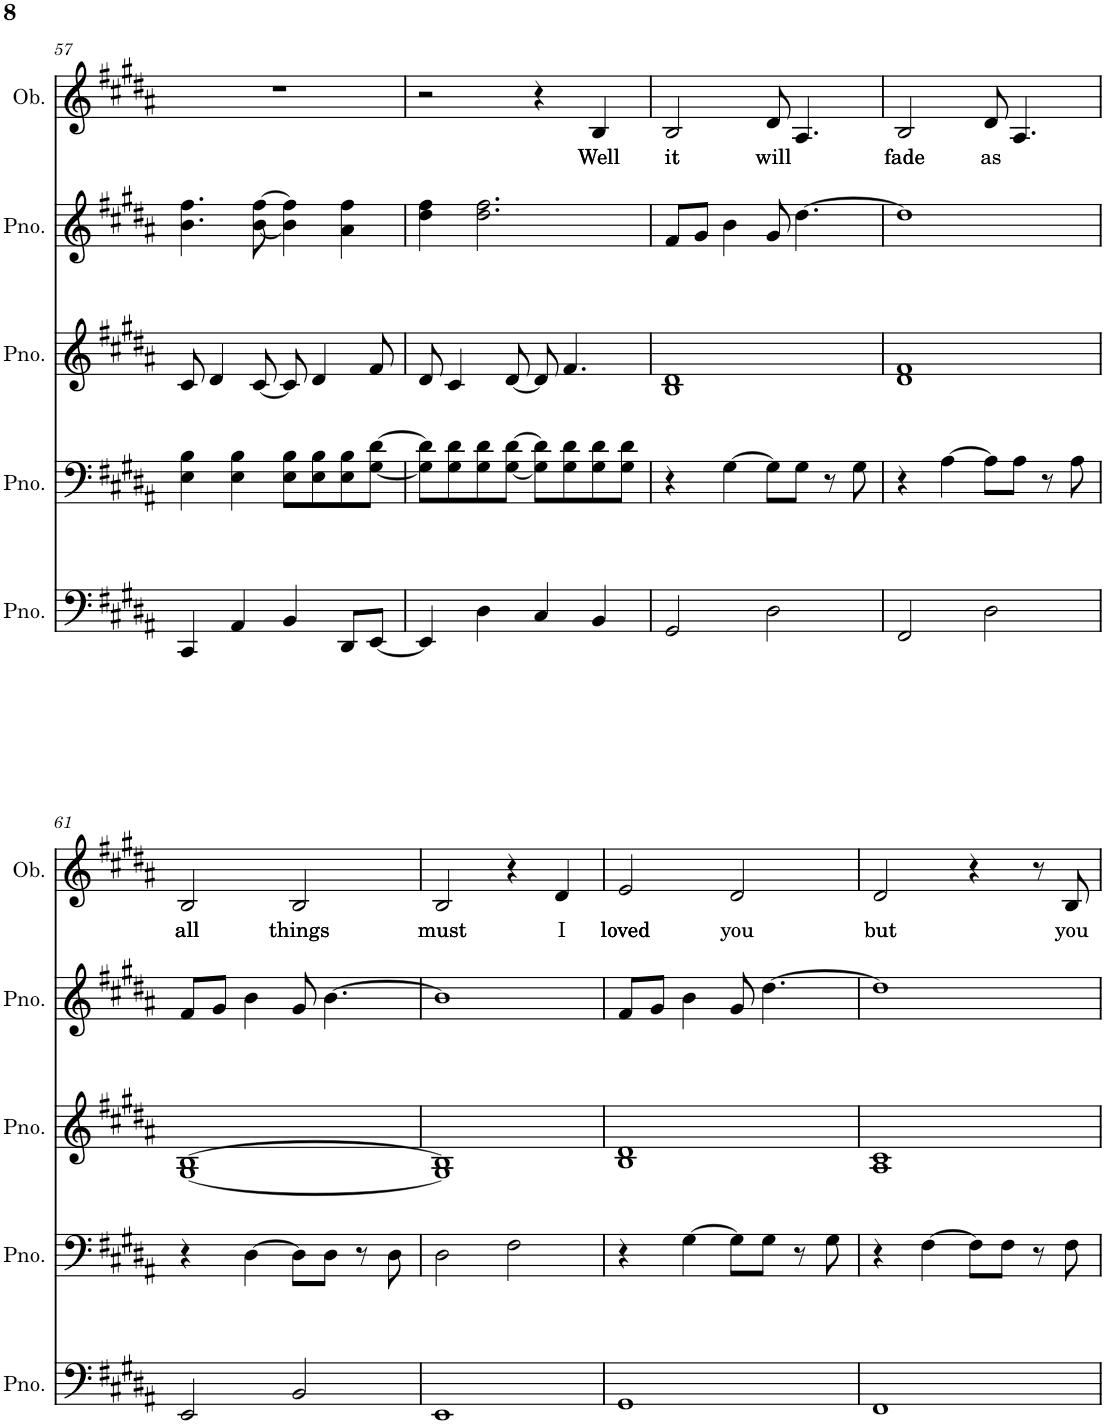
**kern	**kern	**kern	**kern	**kern	**text
*part5	*part4	*part3	*part2	*part1	*part1
*staff5	*staff4	*staff3	*staff2	*staff1	*staff1
*I"Piano, :bassNotes	*I"Piano, :tenorVoice	*I"Piano, :altoNotes	*I"Piano, :sopranoVoice	*I"Oboe, :soloVoice	*
*I'Pno.	*I'Pno.	*I'Pno.	*I'Pno.	*I'Ob.	*
!!LO:PB:g=z
*clefF4	*clefF4	*clefG2	*clefG2	*clefG2	*
*k[f#c#g#d#a#]	*k[f#c#g#d#a#]	*k[f#c#g#d#a#]	*k[f#c#g#d#a#]	*k[f#c#g#d#a#]	*
*M4/4	*M4/4	*M4/4	*M4/4	*M4/4	*
=57	=57	=57	=57	=57	=57
4CC#/	4E\ 4B\	8c#/	4.b\ 4.ff#\	1r	.
.	.	4d#/	.	.	.
4AA#/	4E\ 4B\	.	.	.	.
.	.	[8c#/	[8b\ [8ff#\	.	.
4BB/	8E\ 8B\L	8c#/]	4b\] 4ff#\]	.	.
.	8E\ 8B\	4d#/	.	.	.
8DD#/L	8E\ 8B\	.	4a#\ 4ff#\	.	.
[8EE/J	[8G#\ [8d#\J	8f#/	.	.	.
=58	=58	=58	=58	=58	=58
4EE/]	8G#\] 8d#\]L	8d#/	4dd#\ 4ff#\	2r	.
.	8G#\ 8d#\	4c#/	.	.	.
4D#\	8G#\ 8d#\	.	2.dd#\ 2.ff#\	.	.
.	[8G#\ [8d#\J	[8d#/	.	.	.
4C#/	8G#\] 8d#\]L	8d#/]	.	4r	.
.	8G#\ 8d#\	4.f#/	.	.	.
!	!	!	!	!	!LO:LY:b
4BB/	8G#\ 8d#\	.	.	4B/	Well
.	8G#\ 8d#\J	.	.	.	.
=59	=59	=59	=59	=59	=59
!	!	!	!	!	!LO:LY:b
2GG#/	4r	1B 1d#	8f#/L	2B/	it
.	.	.	8g#/J	.	.
.	[4G#\	.	4b\	.	.
!	!	!	!	!	!LO:LY:b
2D#\	8G#\L]	.	8g#/	8d#/	will
.	8G#\J	.	[4.dd#\	4.A#/	.
.	8r	.	.	.	.
.	8G#\	.	.	.	.
=60	=60	=60	=60	=60	=60
!	!	!	!	!	!LO:LY:b
2FF#/	4r	1d# 1f#	1dd#]	2B/	fade
.	[4A#\	.	.	.	.
!	!	!	!	!	!LO:LY:b
2D#\	8A#\L]	.	.	8d#/	as
.	8A#\J	.	.	4.A#/	.
.	8r	.	.	.	.
.	8A#\	.	.	.	.
!!LO:LB:g=z
=61	=61	=61	=61	=61	=61
!	!	!	!	!	!LO:LY:b
2EE/	4r	[1G# [1B	8f#/L	2B/	all
.	.	.	8g#/J	.	.
.	[4D#\	.	4b\	.	.
!	!	!	!	!	!LO:LY:b
2BB/	8D#\L]	.	8g#/	2B/	things
.	8D#\J	.	[4.b\	.	.
.	8r	.	.	.	.
.	8D#\	.	.	.	.
=62	=62	=62	=62	=62	=62
!	!	!	!	!	!LO:LY:b
1EE	2D#\	1G#] 1B]	1b]	2B/	must
.	2F#\	.	.	4r	.
!	!	!	!	!	!LO:LY:b
.	.	.	.	4d#/	I
=63	=63	=63	=63	=63	=63
!	!	!	!	!	!LO:LY:b
1GG#	4r	1B 1d#	8f#/L	2e/	loved
.	.	.	8g#/J	.	.
.	[4G#\	.	4b\	.	.
!	!	!	!	!	!LO:LY:b
.	8G#\L]	.	8g#/	2d#/	you
.	8G#\J	.	[4.dd#\	.	.
.	8r	.	.	.	.
.	8G#\	.	.	.	.
=64	=64	=64	=64	=64	=64
!	!	!	!	!	!LO:LY:b
1FF#	4r	1A# 1c#	1dd#]	2d#/	but
.	[4F#\	.	.	.	.
.	8F#\L]	.	.	4r	.
.	8F#\J	.	.	.	.
.	8r	.	.	8r	.
!	!	!	!	!	!LO:LY:b
.	8F#\	.	.	8B/	you
=	=	=	=	=	=
*-	*-	*-	*-	*-	*-
